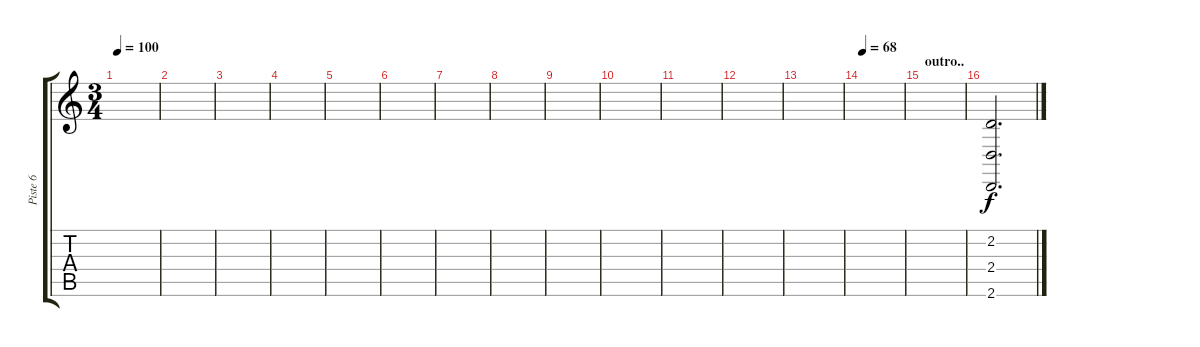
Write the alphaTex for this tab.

\track ("Piste 6" "Piste 6") {instrument stringensemble1}
\staff {score tabs}
\tuning (E4 C4 G3 C3 G2 C2) {hide}
\ts (3 4)
\tempo 100
\clef g2
\ks c
|
|
|
|
|
|
|
|
|
|
|
|
|
\tempo 68
|
\section ("" "outro..")
|
(2.2 2.4 2.6).2{d}
